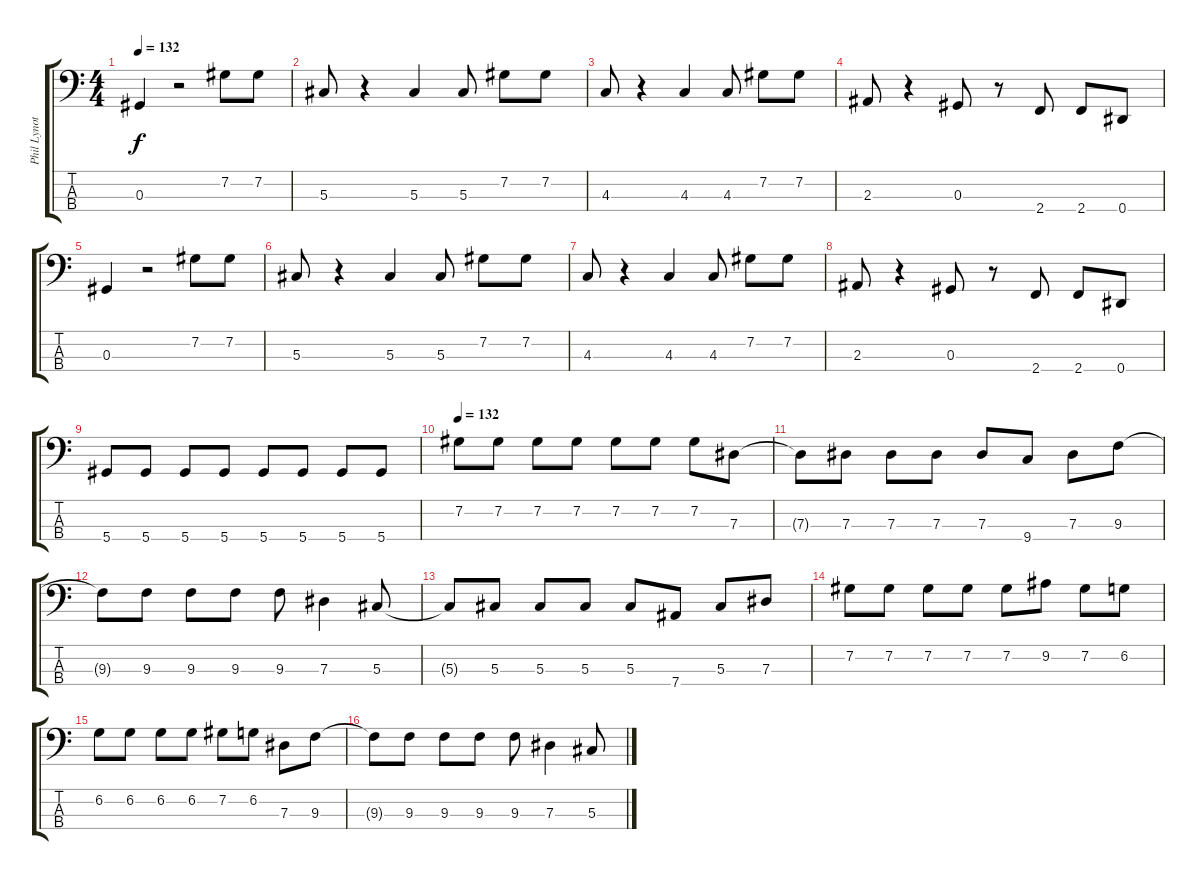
\track ("Phil Lynott" "Phil Lynot") {instrument electricbassfinger}
\staff {score tabs}
\tuning (Gb2 Db2 Ab1 Eb1) {hide}
\ts (4 4)
\tempo 132
\clef f4
\ks c
0.3.4{dy f} r.2 7.2.8 7.2.8 |
5.3.8 r.4 5.3.4 5.3.8 7.2.8 7.2.8 |
4.3.8 r.4 4.3.4 4.3.8 7.2.8 7.2.8 |
2.3.8 r.4 0.3.8 r.8 2.4.8 2.4.8 0.4.8 |
0.3.4 r.2 7.2.8 7.2.8 |
5.3.8 r.4 5.3.4 5.3.8 7.2.8 7.2.8 |
4.3.8 r.4 4.3.4 4.3.8 7.2.8 7.2.8 |
2.3.8 r.4 0.3.8 r.8 2.4.8 2.4.8 0.4.8 |
5.4.8 5.4.8 5.4.8 5.4.8 5.4.8 5.4.8 5.4.8 5.4.8 |
\tempo 132
7.2.8 7.2.8 7.2.8 7.2.8 7.2.8 7.2.8 7.2.8 7.3.8 |
7.3{t}.8 7.3.8 7.3.8 7.3.8 7.3.8 9.4.8 7.3.8 9.3.8 |
9.3{t}.8 9.3.8 9.3.8 9.3.8 9.3.8 7.3.4 5.3.8 |
5.3{t}.8 5.3.8 5.3.8 5.3.8 5.3.8 7.4.8 5.3.8 7.3.8 |
7.2.8 7.2.8 7.2.8 7.2.8 7.2.8 9.2.8 7.2.8 6.2.8 |
6.2.8 6.2.8 6.2.8 6.2.8 7.2.8 6.2.8 7.3.8 9.3.8 |
9.3{t}.8 9.3.8 9.3.8 9.3.8 9.3.8 7.3.4 5.3.8
